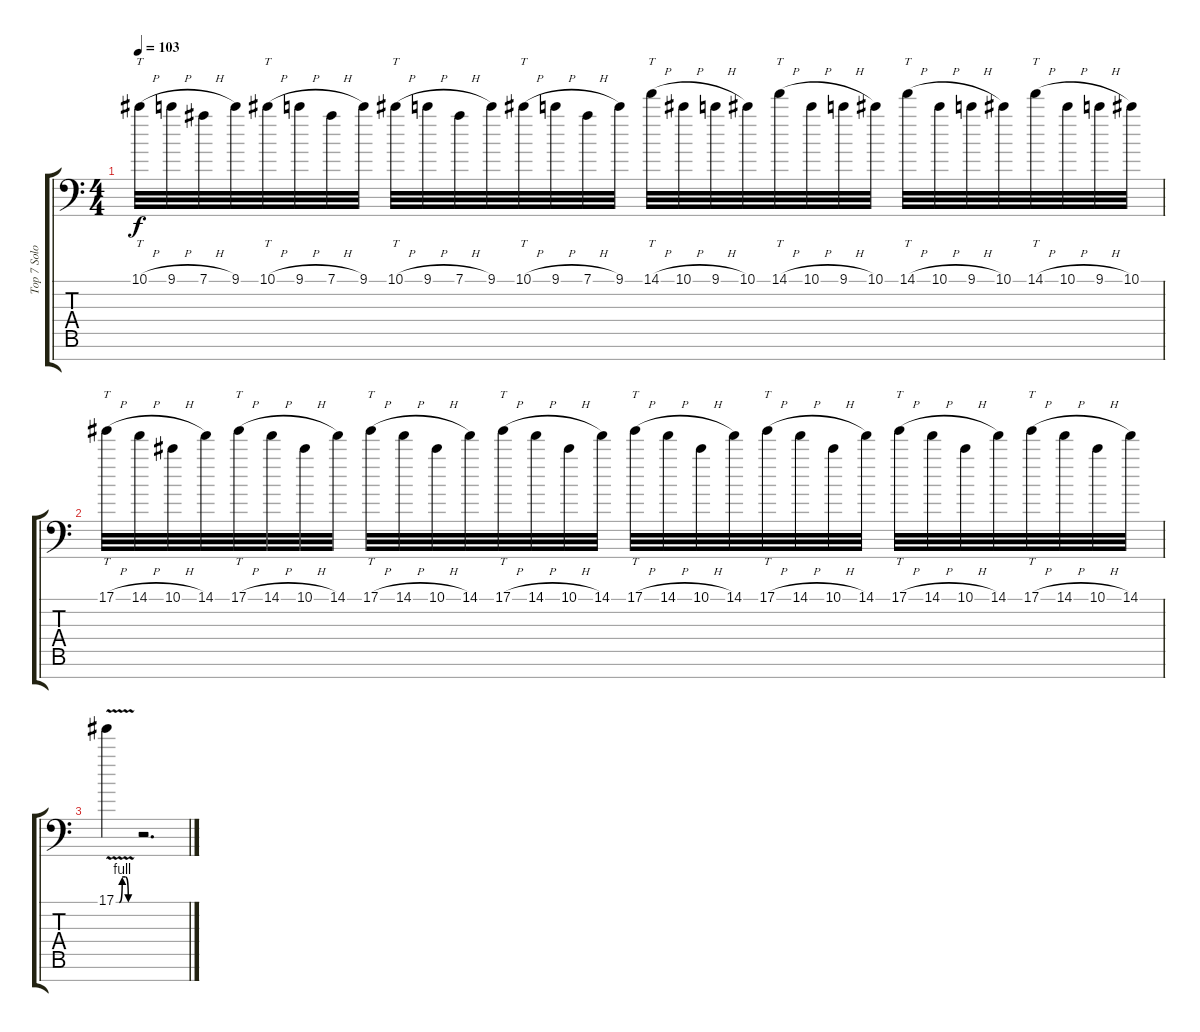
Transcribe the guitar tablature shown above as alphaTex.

\track ("Top 7 Solos (Left Guitar)" "Top 7 Solo") {instrument overdrivenguitar}
\staff {score tabs}
\tuning (Eb4 Bb3 Gb3 Db3 Ab2 Eb2 Bb1) {hide}
\ts (4 4)
\tempo 103
\clef f4
\ks c
10.1{h}.32{tt dy f} 9.1{h}.32 7.1{h}.32 9.1.32 10.1{h}.32{tt} 9.1{h}.32 7.1{h}.32 9.1.32 10.1{h}.32{tt} 9.1{h}.32 7.1{h}.32 9.1.32 10.1{h}.32{tt} 9.1{h}.32 7.1{h}.32 9.1.32 14.1{h}.32{tt} 10.1{h}.32 9.1{h}.32 10.1.32 14.1{h}.32{tt} 10.1{h}.32 9.1{h}.32 10.1.32 14.1{h}.32{tt} 10.1{h}.32 9.1{h}.32 10.1.32 14.1{h}.32{tt} 10.1{h}.32 9.1{h}.32 10.1.32 |
17.1{h}.32{tt} 14.1{h}.32 10.1{h}.32 14.1.32 17.1{h}.32{tt} 14.1{h}.32 10.1{h}.32 14.1.32 17.1{h}.32{tt} 14.1{h}.32 10.1{h}.32 14.1.32 17.1{h}.32{tt} 14.1{h}.32 10.1{h}.32 14.1.32 17.1{h}.32{tt} 14.1{h}.32 10.1{h}.32 14.1.32 17.1{h}.32{tt} 14.1{h}.32 10.1{h}.32 14.1.32 17.1{h}.32{tt} 14.1{h}.32 10.1{h}.32 14.1.32 17.1{h}.32{tt} 14.1{h}.32 10.1{h}.32 14.1.32 |
17.1{be (custom 0 0 10 0 20 4 30 4 40 0 60 0) v}.4 r.2{d}
